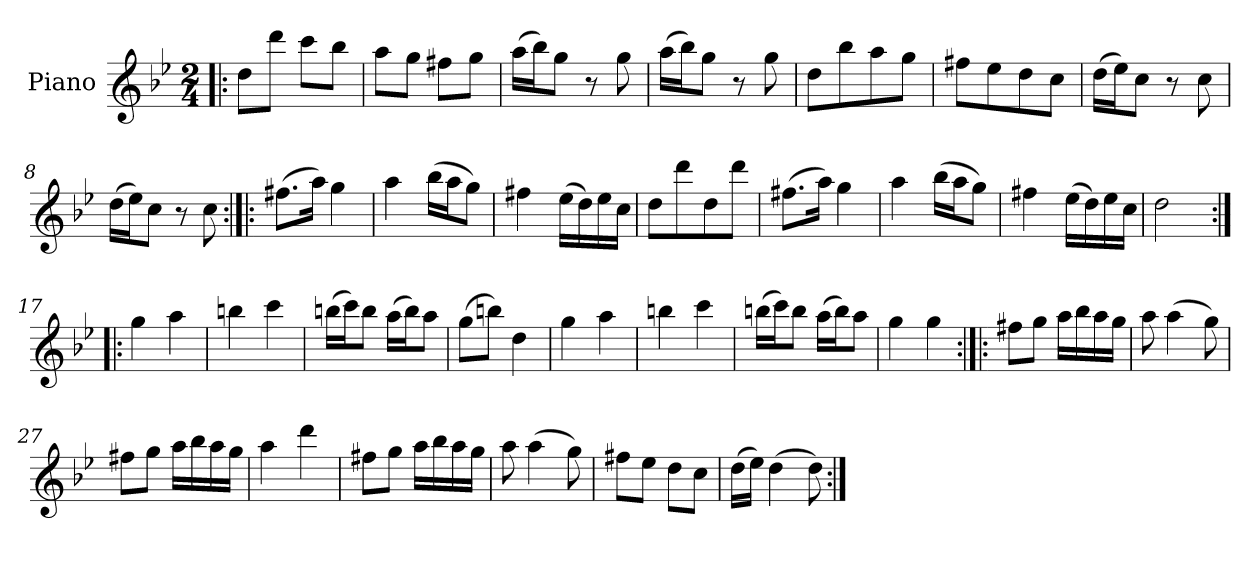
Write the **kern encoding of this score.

**kern
*part1
*staff1
*I"Piano
*I'Pno.
*clefG2
*k[b-e-]
*g:
*M2/4
=1!|:
8dd\L
8ddd\J
8ccc\L
8bb-\J
=2
8aa\L
8gg\J
8ff#X\L
8gg\J
=3
(>16aa\LL
16bb-\J)
8gg\J
8r
8gg\
=4
(>16aa\LL
16bb-\J)
8gg\J
8r
8gg\
!!LO:LB:g=z
=5
8dd\L
8bb-\
8aa\
8gg\J
=6
8ff#X\L
8ee-\
8dd\
8cc\J
=7
(>16dd\LL
16ee-\J)
8cc\J
8r
8cc\
=8
(>16dd\LL
16ee-\J)
8cc\J
8r
8cc\
=9:|!|:
(>8.ff#X\L
16aa\Jk)
4gg\
!!LO:LB:g=z
=10
4aa\
(>16bb-\LL
16aa\J
8gg\J)
=11
4ff#X\
(>16ee-\LL
16dd\)
16ee-\
16cc\JJ
=12
8dd\L
8ddd\
8dd\
8ddd\J
=13
(>8.ff#X\L
16aa\Jk)
4gg\
=14
4aa\
(>16bb-\LL
16aa\J
8gg\J)
!!LO:LB:g=z
=15
4ff#X\
(>16ee-\LL
16dd\)
16ee-\
16cc\JJ
=16
2dd\
=17:|!|:
4gg\
4aa\
=18
4bbn\
4ccc\
=19
(>16bbn\LL
16ccc\J)
8bb\J
(>16aa\LL
16bb\J)
8aa\J
=20
(>8gg\L
8bbn\J)
4dd\
!!LO:LB:g=z
=21
4gg\
4aa\
=22
4bbn\
4ccc\
=23
(>16bbn\LL
16ccc\J)
8bb\J
(>16aa\LL
16bb\J)
8aa\J
=24
4gg\
4gg\
=25:|!|:
8ff#X\L
8gg\J
16aa\LL
16bb-\
16aa\
16gg\JJ
=26
8aa\
(>4aa\
8gg\)
!!LO:LB:g=z
=27
8ff#X\L
8gg\J
16aa\LL
16bb-\
16aa\
16gg\JJ
=28
4aa\
4ddd\
=29
8ff#X\L
8gg\J
16aa\LL
16bb-\
16aa\
16gg\JJ
=30
8aa\
(>4aa\
8gg\)
=31
8ff#X\L
8ee-\J
8dd\L
8cc\J
=32
(>16dd\LL
16ee-\JJ)
(>4dd\
8dd\)
=:|!
*-
